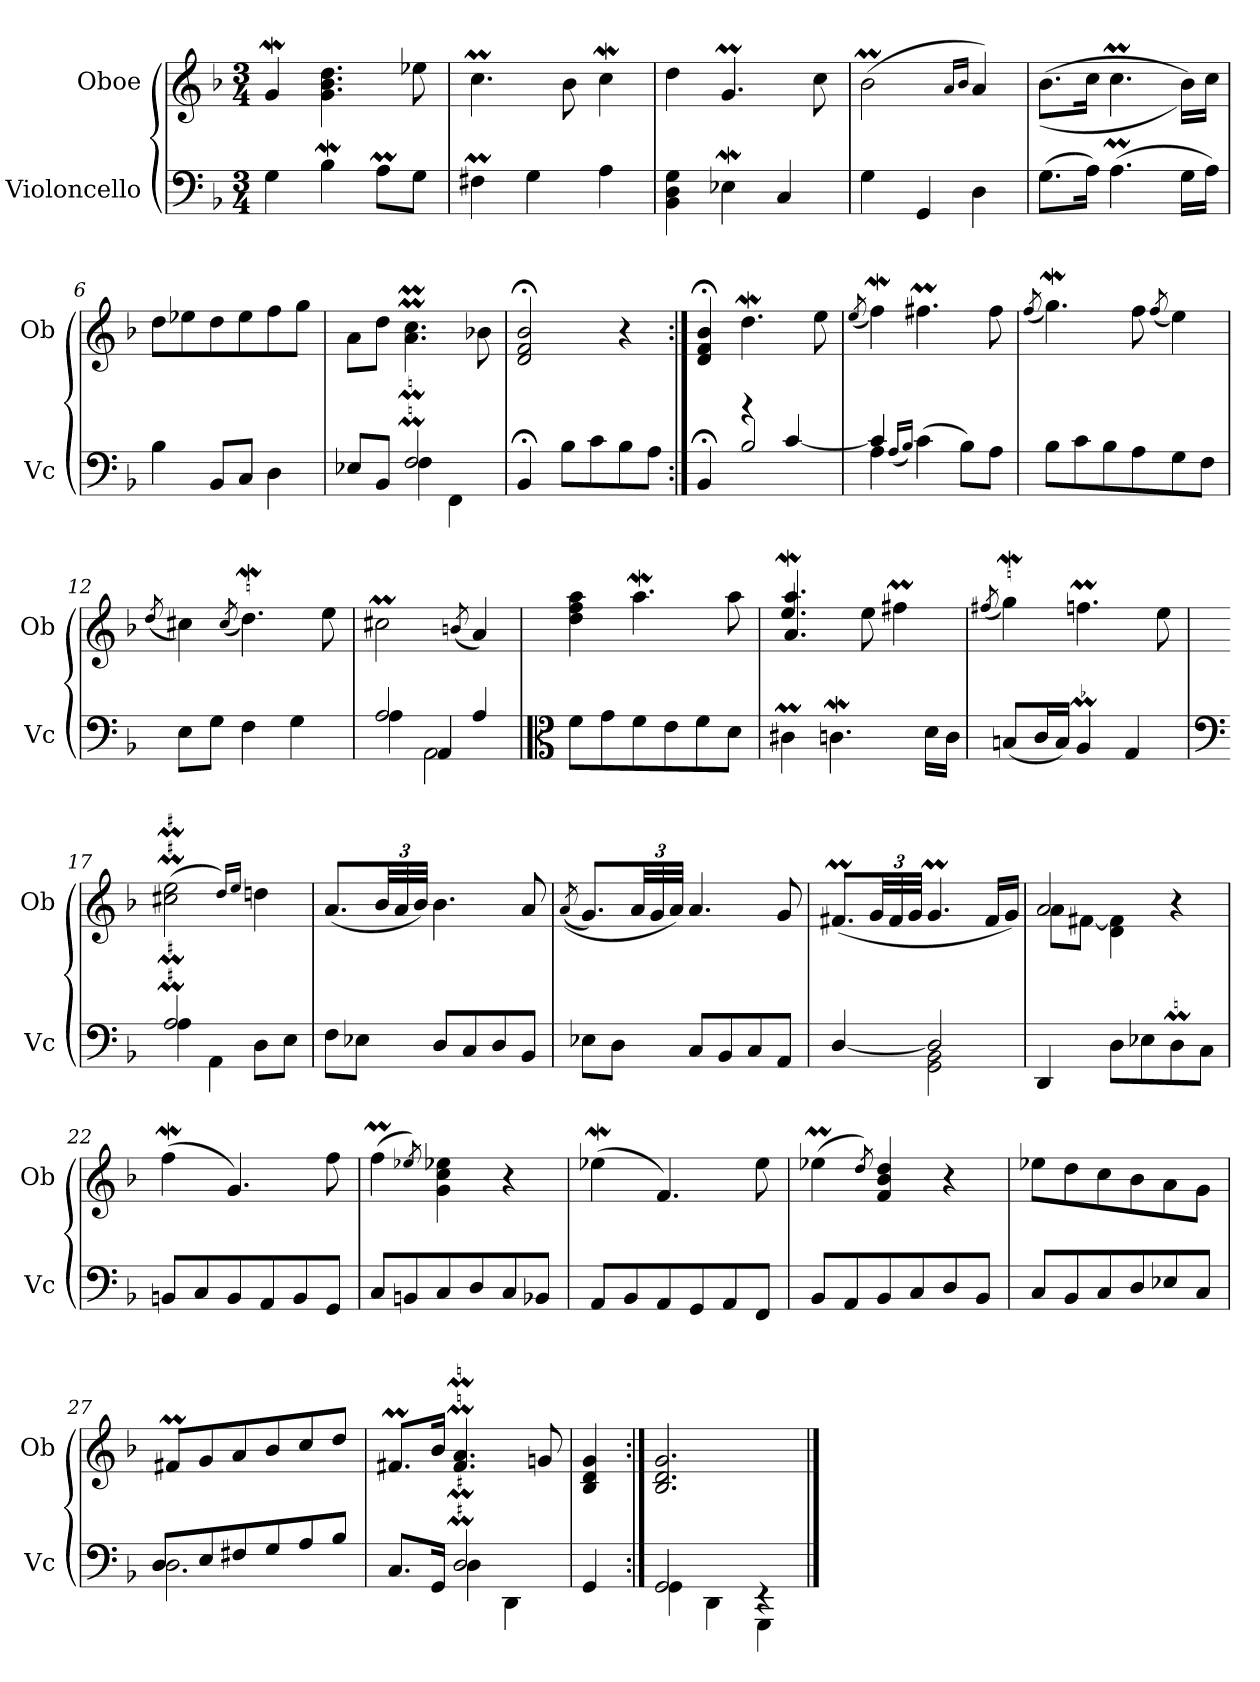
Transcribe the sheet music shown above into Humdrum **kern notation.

**kern	**kern
*part2	*part1
*staff2	*staff1
*I"Violoncello	*I"Oboe
*I'Vc	*I'Ob
*clefF4	*clefG2
*k[b-]	*k[b-]
*M3/4	*M3/4
*MM90	*MM90
=1	=1
4G\	4gW/
4B-w\	4.g\ 4.b-\ 4.dd\
8Am\L	.
8G\J	8ee-X\
=2	=2
4F#Xm\	4.ccM\
4G\	.
.	8b-\
4A\	4ccW\
=3	=3
4BB-\ 4D\ 4G\	4dd\
4E-Xw\	4.gM/
4C/	.
.	8cc\
=4	=4
4G\	(>2b-M\
4GG/	.
.	16qa/LL
.	16qb-/JJ
4D\	4a/)
=5	=5
(>8.G\L	(>(>8.b-\L
16A\Jk)	16cc\Jk
(>4.Am\	4.ccM\
16G\LL	16b-\LL))
16A\JJ)	16cc\JJ
=6	=6
4B-\	8dd\L
.	8ee-X\
8BB-/L	8dd\
8C/J	8ee-\
4D\	8ff\
.	8gg\J
=7	=7
*^	*
8E-X/L	4ryy	8a\L
8BB-/J	.	8dd\J
2F/	4F\	4.a\M 4.cc\M
.	4FF\	.
.	.	8b-\
*v	*v	*
=8	=8
4BB-;</	2d/;< 2f/;< 2b-/;<
8B-\L	.
8c\	.
8B-\	4r
8A\J	.
=9:|!	=9:|!
*^	*
4BB-;</	4ryy	4d/;< 4f/;< 4b-/;<
2B-/	4rb	4.ddW\
.	[4c/	.
.	.	8ee\
=10	=10	=10
.	.	(<8qee/
4A\	4c/]	4ffw\)
(<16qA/LL	.	.
16qB-/JJ)	.	.
(>4c\	2ryy	4.ff#Xm\
8B-\L)	.	.
8A\J	.	8ff#\
*v	*v	*
=11	=11
.	(<8qff/
8B-\L	4.ggW\)
8c\	.
8B-\	.
8A\	8ff\
.	(<8qff/
8G\	4ee\)
8F\J	.
=12	=12
.	(<8qdd/
8E\L	4cc#X\)
8G\J	.
.	(<8qcc#/
4F\	4.ddW\)
4G\	.
.	8ee\
=13	=13
*^	*
*	*^	*
2A/	4A\	4ryy	2cc#Xm\
.	2AA\	4AA/	.
.	.	.	(<8qbn/
4A/	.	4ryy	4a/)
*v	*v	*v	*
=14	=14
*clefC3	*
8f\L	4dd\ 4ff\ 4aa\
8g\	.
8f\	4.aaW\
8e\	.
8f\	.
8d\J	8aa\
=15	=15
*	*^
4c#Xm\	4.eeW/	4.a/ 4.aa/
4.cnW\	.	.
.	8ee\	4.ryy
.	4ff#Xm\	.
16d\LL	.	.
16c\JJ	.	.
*	*v	*v
=16	=16
.	(<8qff#X/
(<8Bn/L	4ggW\)
16c/L	.
16B/JJ)	.
4Am/	4.ffnM\
4G/	.
.	8ee\
=17	=17
*clefF4	*
*^	*
2A/	4A\	(>2cc#X\M 2ee\M
.	4AA\	.
.	.	16qdd/LL)
.	.	16qee/JJ
8D\L	4ryy	4dd\
8E\J	.	.
*v	*v	*
=18	=18
8F\L	(<8.a/L
8E-X\J	.
*	*Xbrackettup
.	48b-/LL
.	48a/
.	48b-/JJJ)
8D/L	4.b-\
8C/	.
8D/	.
8BB-/J	8a/
=19	=19
.	(<(<8qa/
8E-X\L	8.g/L)
8D\J	.
.	48a/LL
.	48g/
.	48a/JJJ)
8C/L	4.a/
8BB-/	.
8C/	.
8AA/J	8g/
=20	=20
*^	*
[4D/	4ryy	(<8.f#Xm/L
.	.	48g/LL
.	.	48f#/
.	.	48g/JJJ
2D/]	2GG\ 2BB-\	4.gM/
.	.	16f#/LL
.	.	16g/JJ)
*v	*v	*
=21	=21
*	*^
4DD/	2a/	8a\L
.	.	[8f#X\J
8D\L	.	4d\ 4f#\]
8E-X\	.	.
8DM\	4r	4ryy
8C\J	.	.
*	*v	*v
=22	=22
8BBn/L	(>4ffw\
8C/	.
8BB/	4.g/)
8AA/	.
8BB/	.
8GG/J	8ff\
=23	=23
8C/L	(>4ffM\
8BBn/	.
.	8qee-X/)
8C/	4g\ 4cc\ 4ee-\
8D/	.
8C/	4r
8BB-X/J	.
=24	=24
8AA/L	(>4ee-Xw\
8BB-/	.
8AA/	4.f/)
8GG/	.
8AA/	.
8FF/J	8ee-\
=25	=25
8BB-/L	(>4ee-XM\
8AA/	.
.	8qdd/)
8BB-/	4f/ 4b-/ 4dd/
8C/	.
8D/	4r
8BB-/J	.
=26	=26
8C/L	8ee-X\L
8BB-/	8dd\
8C/	8cc\
8D/	8b-\
8E-X/	8a\
8C/J	8g\J
=27	=27
*^	*
2.D\	8D/L	8f#Xm/L
.	8E/	8g/
.	8F#X/	8a/
.	8G/	8b-/
.	8A/	8cc/
.	8B-/J	8dd/J
=28	=28	=28
8.C/L	4ryy	8.f#Xm/L
16GG/Jk	.	16b-/Jk
2D/	4D\	4.f#/M 4.a/M
.	4DD\	.
.	.	8g/
*v	*v	*
=29	=29
4GG/	4B-/ 4d/ 4g/
=30:|!	=30:|!
*^	*
2GG/	4GG\	2.B-/ 2.d/ 2.g/
.	4DD\	.
4rEE	4GGG\	.
*v	*v	*
==	==
*-	*-
